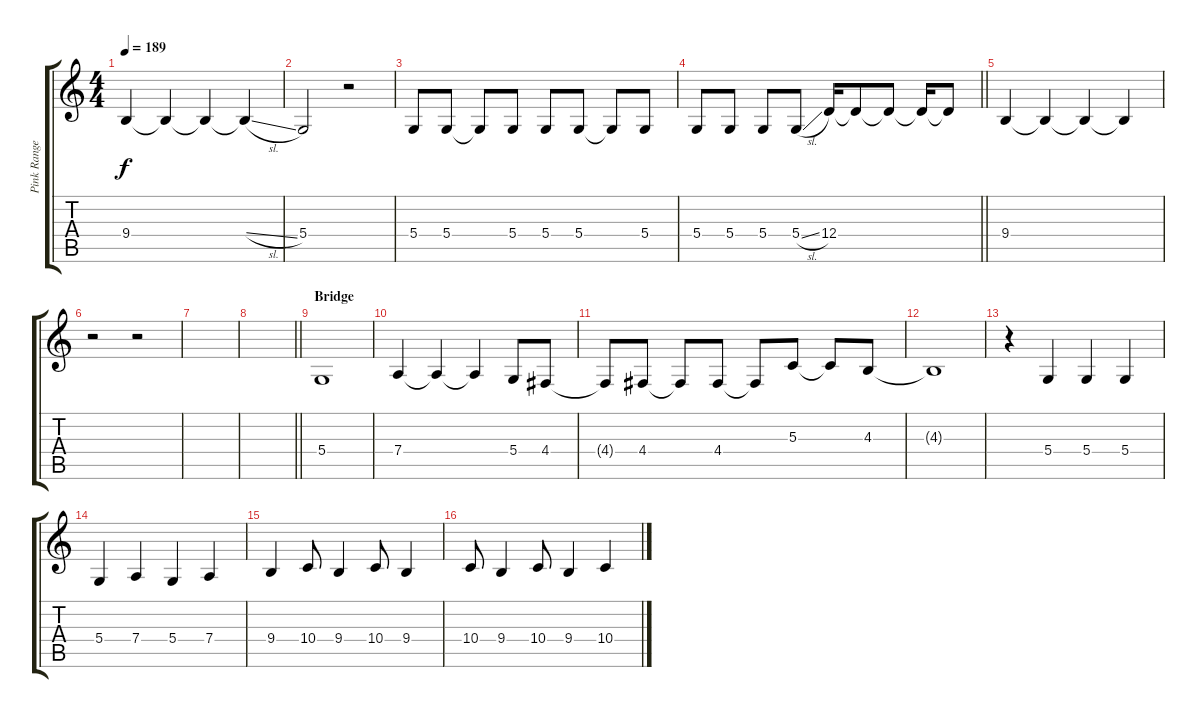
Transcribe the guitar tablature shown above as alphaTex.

\track ("Pink Ranger (Vox)" "Pink Range") {instrument cello}
\staff {score tabs}
\tuning (E4 B3 G3 D3 A2 E2) {hide}
\ts (4 4)
\tempo 189
\clef g2
\ks c
9.4.4{dy f} 9.4{t}.4 9.4{t}.4 9.4{sl t}.4 |
5.4.2 r.2 |
5.4.8 5.4.8 5.4{t}.8 5.4.8 5.4.8 5.4.8 5.4{t}.8 5.4.8 |
\barLineRight lightlight
5.4.8 5.4.8 5.4.8 5.4{sl}.8 12.4.16 12.4{t}.8 12.4{t}.8 12.4{t}.16 12.4{t}.8 |
9.4.4 9.4{t}.4 9.4{t}.4 9.4{t}.4 |
r.2 r.2 |
|
\barLineRight lightlight
|
\section ("" "Bridge")
5.4.1 |
7.4.4 7.4{t}.4 7.4{t}.4 5.4.8 4.4.8 |
4.4{t}.8 4.4.8 4.4{t}.8 4.4.8 4.4{t}.8 5.3.8 5.3{t}.8 4.3.8 |
4.3{t}.1 |
r.4 5.4.4 5.4.4 5.4.4 |
5.4.4 7.4.4 5.4.4 7.4.4 |
9.4.4 10.4.8 9.4.4 10.4.8 9.4.4 |
10.4.8 9.4.4 10.4.8 9.4.4 10.4.4
